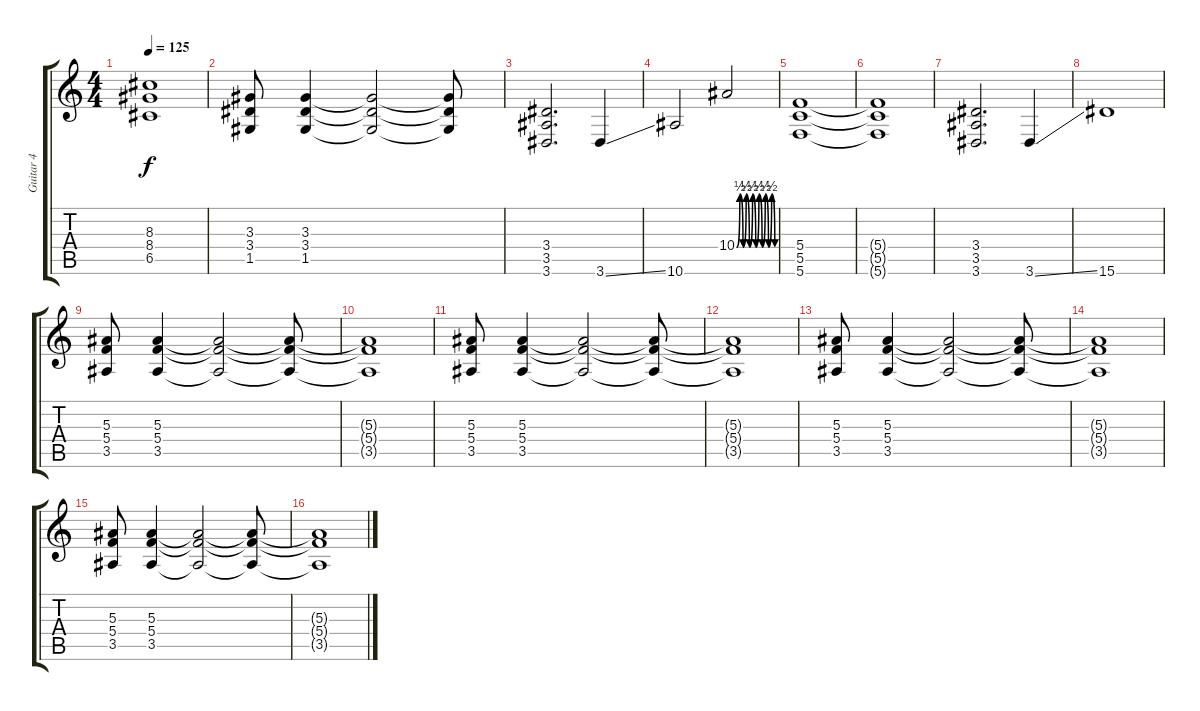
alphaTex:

\track ("Guitar 4" "Guitar 4") {instrument overdrivenguitar}
\staff {score tabs}
\tuning (D4 A3 F3 C3 G2 C2) {hide}
\ts (4 4)
\tempo 125
\clef g2
\ks c
(8.3 8.4 6.5).1{dy f} |
(3.3 3.4 1.5).8 (3.3 3.4 1.5).4 (3.3{t} 3.4{t} 1.5{t}).2 (3.3{t} 3.4{t} 1.5{t}).8 |
(3.4 3.5 3.6).2{d} 3.6{ss}.4 |
10.6.2 10.4{be (custom 0 0 5 2 10 0 15 2 20 0 25 2 30 0 35 2 40 0 45 2 50 0 55 2 60 0)}.2 |
(5.4 5.5 5.6).1 |
(5.4{t} 5.5{t} 5.6{t}).1 |
(3.4 3.5 3.6).2{d} 3.6{ss}.4 |
15.6.1 |
(5.3 5.4 3.5).8 (5.3 5.4 3.5).4 (5.3{t} 5.4{t} 3.5{t}).2 (5.3{t} 5.4{t} 3.5{t}).8 |
(5.3{t} 5.4{t} 3.5{t}).1 |
(5.3 5.4 3.5).8 (5.3 5.4 3.5).4 (5.3{t} 5.4{t} 3.5{t}).2 (5.3{t} 5.4{t} 3.5{t}).8 |
(5.3{t} 5.4{t} 3.5{t}).1 |
(5.3 5.4 3.5).8 (5.3 5.4 3.5).4 (5.3{t} 5.4{t} 3.5{t}).2 (5.3{t} 5.4{t} 3.5{t}).8 |
(5.3{t} 5.4{t} 3.5{t}).1 |
(5.3 5.4 3.5).8 (5.3 5.4 3.5).4 (5.3{t} 5.4{t} 3.5{t}).2 (5.3{t} 5.4{t} 3.5{t}).8 |
(5.3{t} 5.4{t} 3.5{t}).1
